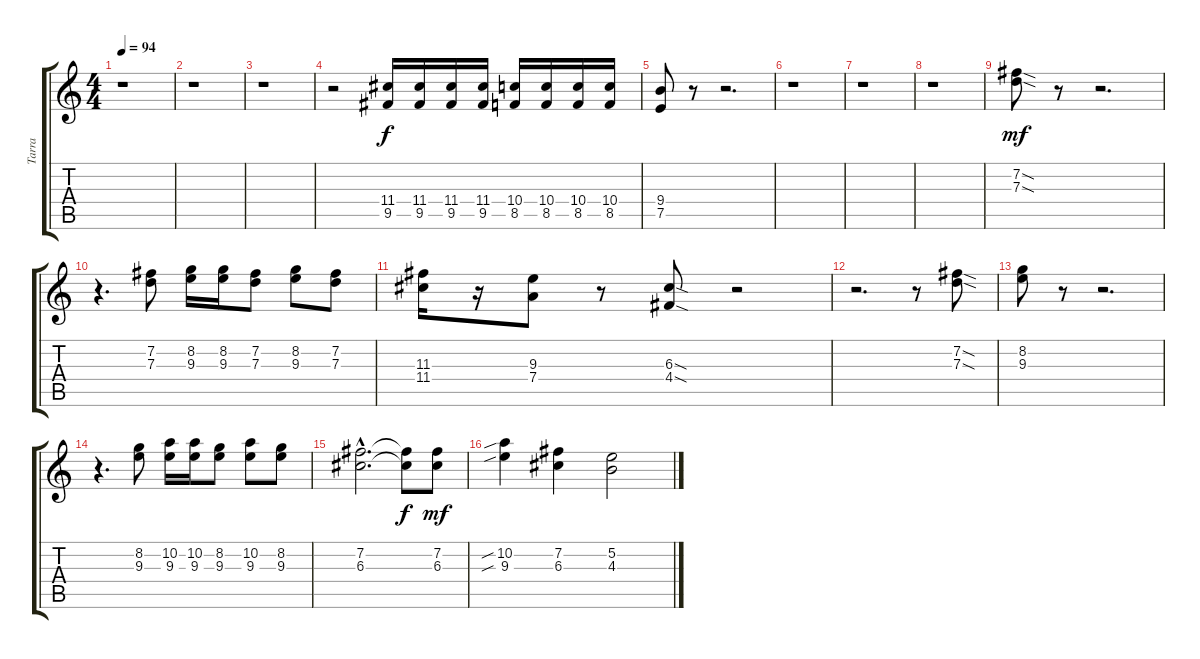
\track ("Tarra" "Tarra") {instrument distortionguitar}
\staff {score tabs}
\tuning (E4 B3 G3 D3 A2 E2) {hide}
\ts (4 4)
\tempo 94
\clef g2
\ks c
r.1{dy f} |
r.1 |
r.1 |
r.2{volume 13 instrument distortionguitar} (11.4 9.5).16 (11.4 9.5).16 (11.4 9.5).16 (11.4 9.5).16 (10.4 8.5).16 (10.4 8.5).16 (10.4 8.5).16 (10.4 8.5).16 |
(9.4 7.5).8 r.8 r.2{d} |
r.1 |
r.1 |
r.1 |
(7.2{sod} 7.3{sod}).8{dy mf volume 16 instrument electricguitarclean} r.8 r.2{d} |
r.4{d} (7.2 7.3).8 (8.2 9.3).16 (8.2 9.3).16 (7.2 7.3).8 (8.2 9.3).8 (7.2 7.3).8 |
(11.3 11.4).16 r.16 (9.3 7.4).8 r.8 (6.3{sod} 4.4{sod}).8 r.2 |
r.2{d} r.8 (7.2{sod} 7.3{sod}).8 |
(8.2 9.3).8 r.8 r.2{d} |
r.4{d} (8.2 9.3).8 (10.2 9.3).16 (10.2 9.3).16 (8.2 9.3).8 (10.2 9.3).8 (8.2 9.3).8 |
(7.2{hac} 6.3{hac}).2{d} (7.2{t} 6.3{t}).8{dy f} (7.2 6.3).8{dy mf} |
(10.2{sib} 9.3{sib}).4 (7.2 6.3).4 (5.2 4.3).2
